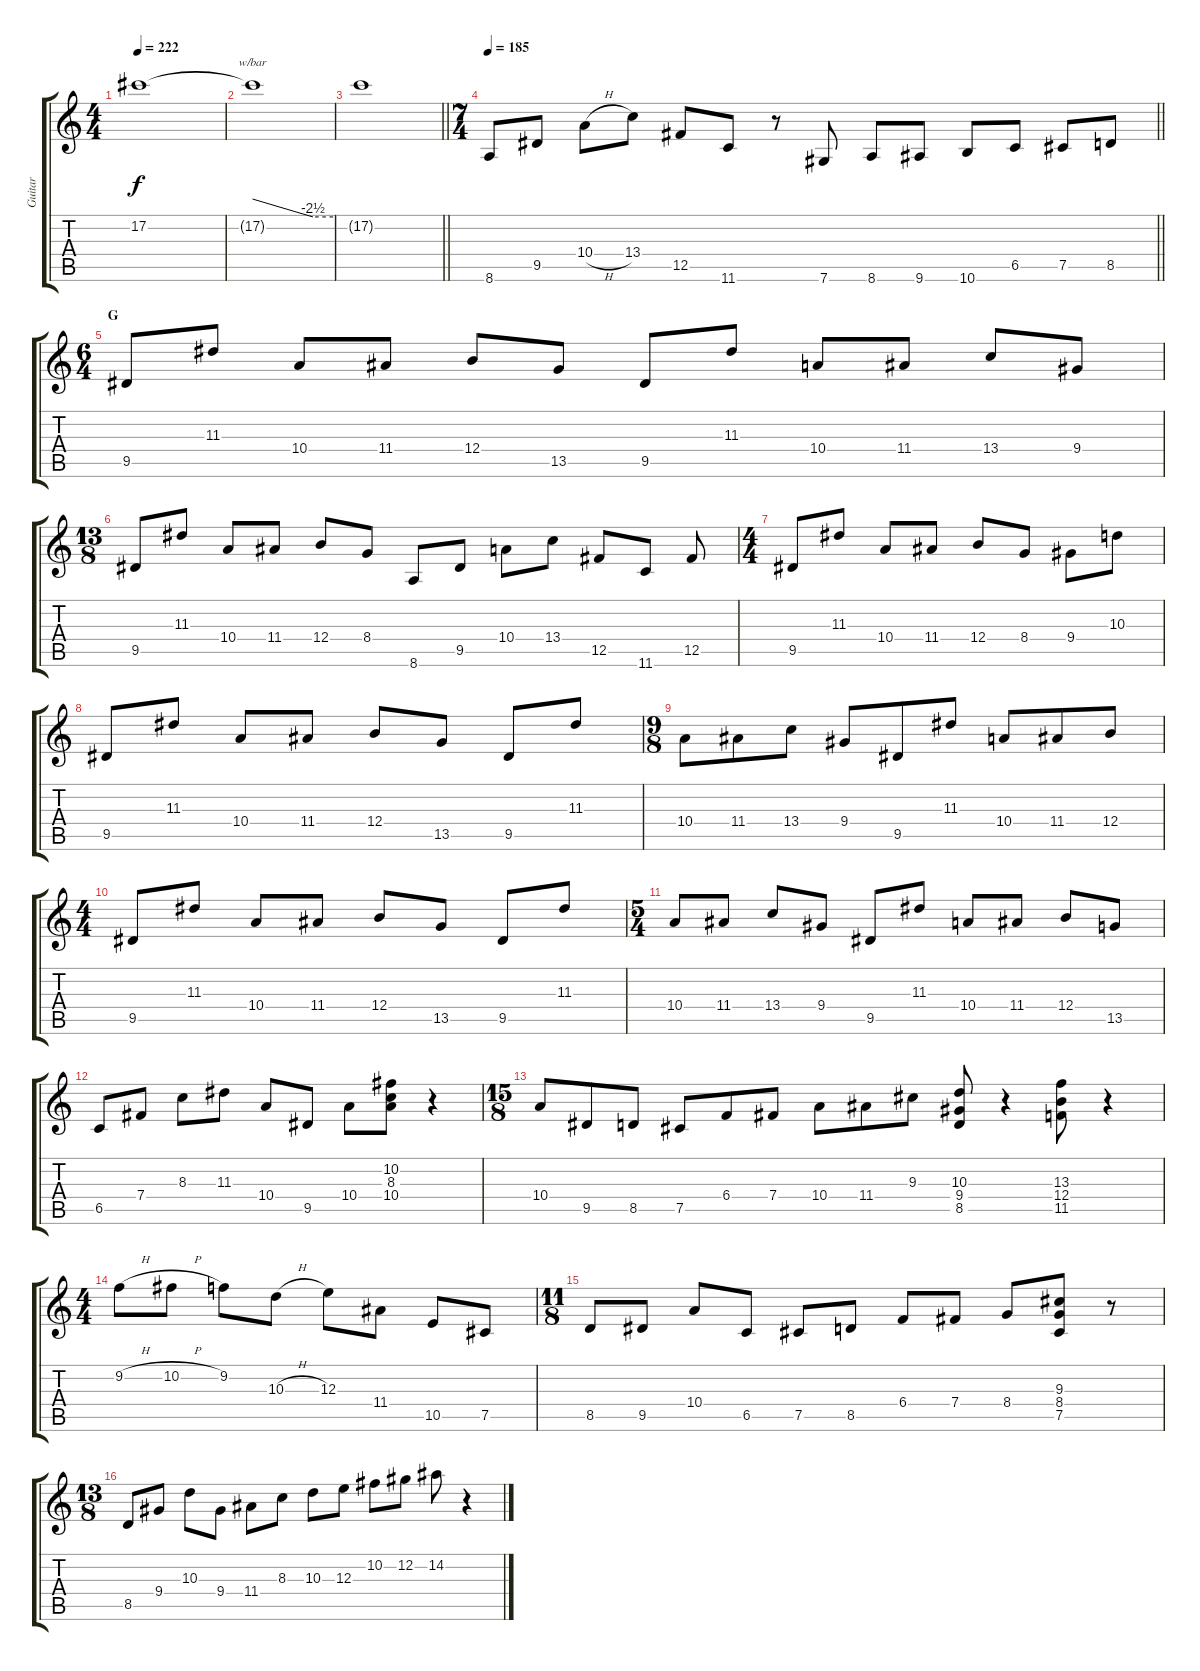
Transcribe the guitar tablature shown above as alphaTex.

\track ("Guitar" "Guitar") {instrument distortionguitar}
\staff {score tabs}
\tuning (Db4 Ab3 E3 B2 Gb2 Db2) {hide}
\ts (4 4)
\tempo 222
\clef g2
\ks c
17.2.1{dy f} |
17.2{t}.1{tbe (custom default 0 0 45 -10 60 -10)} |
\barLineRight lightlight
17.2{t}.1 |
\ts (7 4)
\section ("" "")
\tempo 185
\barLineRight lightlight
8.6.8{volume 13 balance 3 instrument distortionguitar} 9.5.8 10.4{h}.8 13.4.8 12.5.8 11.6.8 r.8 7.6.8 8.6.8 9.6.8 10.6.8 6.5.8 7.5.8 8.5.8 |
\ts (6 4)
\section ("" "G")
9.5.8 11.3.8{volume 11 balance 8 instrument overdrivenguitar} 10.4.8 11.4.8 12.4.8 13.5.8 9.5.8 11.3.8 10.4.8 11.4.8 13.4.8 9.4.8 |
\ts (13 8)
9.5.8 11.3.8 10.4.8 11.4.8 12.4.8 8.4.8 8.6.8 9.5.8 10.4.8 13.4.8 12.5.8 11.6.8 12.5.8 |
\ts (4 4)
9.5.8 11.3.8 10.4.8 11.4.8 12.4.8 8.4.8 9.4.8 10.3.8 |
9.5.8 11.3.8 10.4.8 11.4.8 12.4.8 13.5.8 9.5.8 11.3.8 |
\ts (9 8)
10.4.8 11.4.8 13.4.8 9.4.8 9.5.8 11.3.8 10.4.8 11.4.8 12.4.8 |
\ts (4 4)
9.5.8 11.3.8 10.4.8 11.4.8 12.4.8 13.5.8 9.5.8 11.3.8 |
\ts (5 4)
10.4.8 11.4.8 13.4.8 9.4.8 9.5.8 11.3.8 10.4.8 11.4.8 12.4.8 13.5.8 |
6.5.8{volume 13 balance 3 instrument distortionguitar} 7.4.8 8.3.8 11.3.8 10.4.8 9.5.8 10.4.8 (10.2 8.3 10.4).8 r.4 |
\ts (15 8)
10.4.8 9.5.8 8.5.8 7.5.8 6.4.8 7.4.8 10.4.8 11.4.8 9.3.8 (10.3 9.4 8.5).8 r.4 (13.3 12.4 11.5).8 r.4 |
\ts (4 4)
9.2{h}.8 10.2{h}.8 9.2.8 10.3{h}.8 12.3.8 11.4.8 10.5.8 7.5.8 |
\ts (11 8)
8.5.8 9.5.8 10.4.8 6.5.8 7.5.8 8.5.8 6.4.8 7.4.8 8.4.8 (9.3 8.4 7.5).8 r.8 |
\ts (13 8)
8.5.8 9.4.8 10.3.8 9.4.8 11.4.8 8.3.8 10.3.8 12.3.8 10.2.8 12.2.8 14.2.8 r.4
